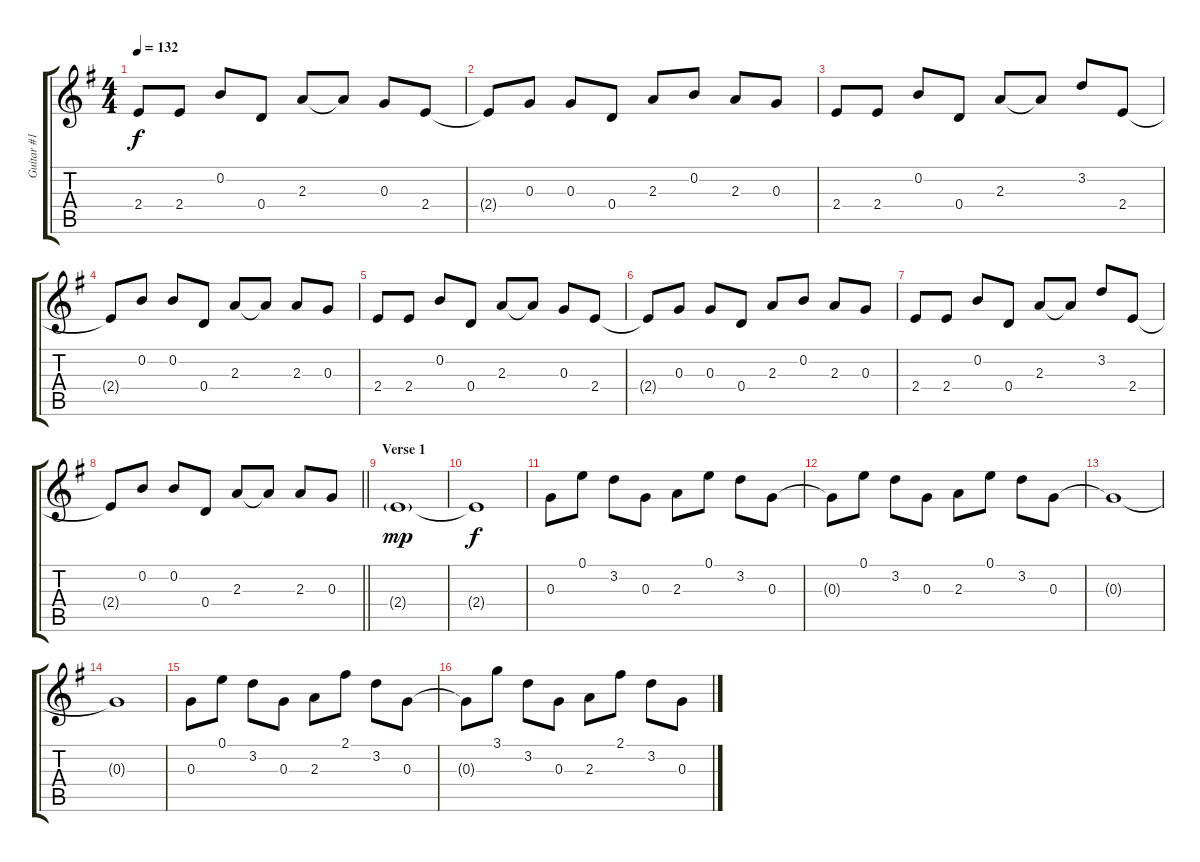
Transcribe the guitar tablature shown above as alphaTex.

\track ("Guitar #1" "Guitar #1") {instrument electricguitarclean}
\staff {score tabs}
\tuning (E4 B3 G3 D3 A2 E2) {hide}
\ts (4 4)
\tempo 132
\clef g2
\ks g
2.4.8{dy f instrument electricguitarclean} 2.4.8 0.2.8 0.4.8 2.3.8 2.3{t}.8 0.3.8 2.4.8 |
2.4{t}.8 0.3.8 0.3.8 0.4.8 2.3.8 0.2.8 2.3.8 0.3.8 |
2.4.8 2.4.8 0.2.8 0.4.8 2.3.8 2.3{t}.8 3.2.8 2.4.8 |
2.4{t}.8 0.2.8 0.2.8 0.4.8 2.3.8 2.3{t}.8 2.3.8 0.3.8 |
2.4.8 2.4.8 0.2.8 0.4.8 2.3.8 2.3{t}.8 0.3.8 2.4.8 |
2.4{t}.8 0.3.8 0.3.8 0.4.8 2.3.8 0.2.8 2.3.8 0.3.8 |
2.4.8 2.4.8 0.2.8 0.4.8 2.3.8 2.3{t}.8 3.2.8 2.4.8 |
\barLineRight lightlight
2.4{t}.8 0.2.8 0.2.8 0.4.8 2.3.8 2.3{t}.8 2.3.8 0.3.8 |
\section ("" "Verse 1")
2.4{g}.1{dy mp} |
2.4{t}.1{dy f} |
0.3.8 0.1.8 3.2.8 0.3.8 2.3.8 0.1.8 3.2.8 0.3.8 |
0.3{t}.8 0.1.8 3.2.8 0.3.8 2.3.8 0.1.8 3.2.8 0.3.8 |
0.3{t}.1 |
0.3{t}.1 |
0.3.8 0.1.8 3.2.8 0.3.8 2.3.8 2.1.8 3.2.8 0.3.8 |
0.3{t}.8 3.1.8 3.2.8 0.3.8 2.3.8 2.1.8 3.2.8 0.3.8
